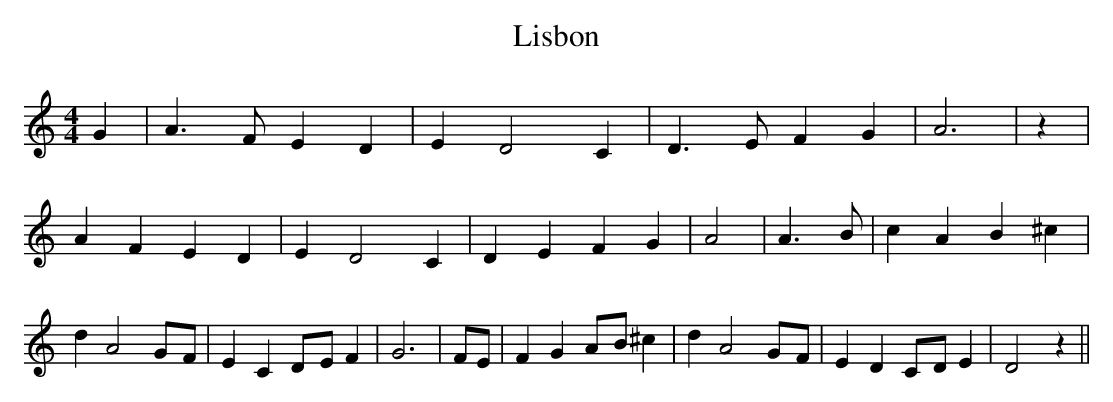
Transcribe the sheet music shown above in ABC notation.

X:1
T:Lisbon
M:4/4
L:1/4
K:C
 G| A3/2 F/2 E D| E D2 C| D3/2 E/2 F G| A3| z| A F E D| E D2 C| D E F G|\
 A2| A3/2 B/2| c A B ^c| d A2G/2-F/2| E CD/2-E/2 F| G3| F/2E/2| F GA/2-B/2 ^c|\
 d A2G/2-F/2| E DC/2-D/2 E| D2 z||
